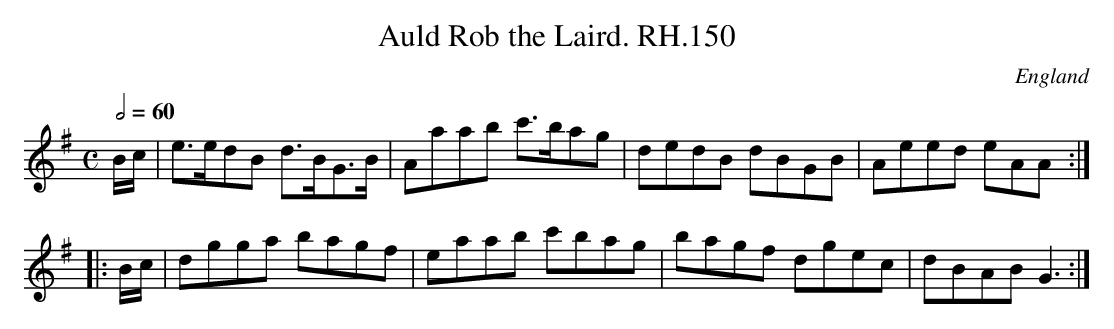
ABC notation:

X:1
T:Auld Rob the Laird. RH.150
O:England
M:C
L:1/8
Q:1/2=60
K:G
B/c/|e>edB d>BG>B|Aaab c'>bag|\
dedB dBGB|Aeed eAA:|
|:B/c/|dgga bagf|eaab c'bag|\
bagf dgec|dBAB G3:|
